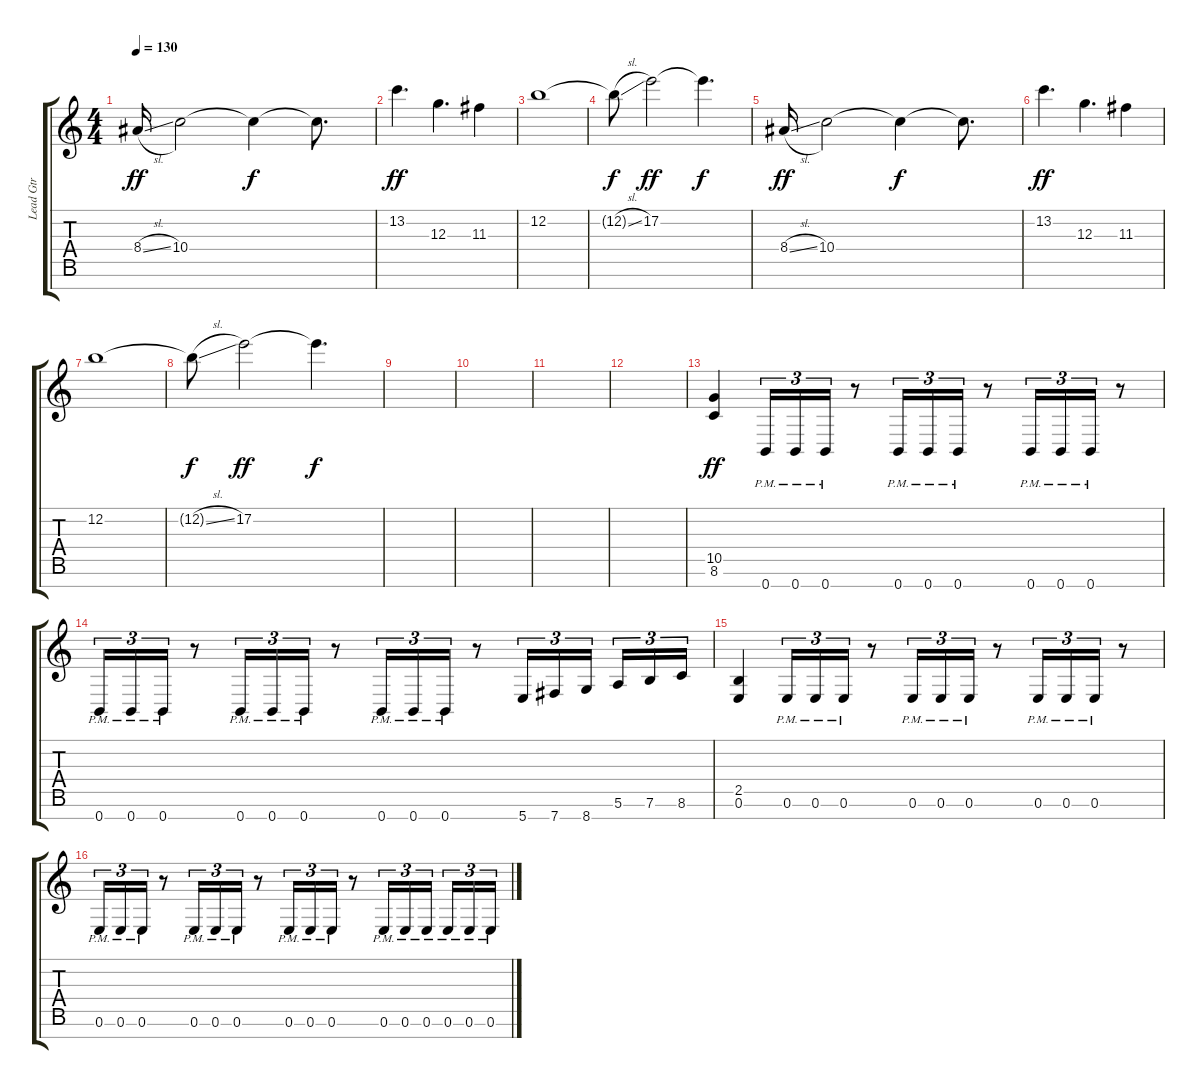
\track ("Lead Gtr" "Lead Gtr") {instrument distortionguitar}
\staff {score tabs}
\tuning (E4 B3 G3 D3 A2 E2 B1) {hide}
\ts (4 4)
\tempo 130
\clef g2
\ks c
8.4{sl}.16{dy ff} 10.4.2 10.4{t}.4{dy f} 10.4{t}.8{d} |
13.2.4{d dy ff} 12.3.4{d} 11.3.4 |
12.2.1 |
12.2{sl t}.8{dy f} 17.2.2{dy ff} 17.2{t}.4{d dy f} |
8.4{sl}.16{dy ff} 10.4.2 10.4{t}.4{dy f} 10.4{t}.8{d} |
13.2.4{d dy ff} 12.3.4{d} 11.3.4 |
12.2.1 |
12.2{sl t}.8{dy f} 17.2.2{dy ff} 17.2{t}.4{d dy f} |
|
|
|
|
(10.5 8.6).4{dy ff} 0.7{pm}.16{tu (3 2)} 0.7{pm}.16{tu (3 2)} 0.7{pm}.16{tu (3 2)} r.8 0.7{pm}.16{tu (3 2)} 0.7{pm}.16{tu (3 2)} 0.7{pm}.16{tu (3 2)} r.8 0.7{pm}.16{tu (3 2)} 0.7{pm}.16{tu (3 2)} 0.7{pm}.16{tu (3 2)} r.8 |
0.7{pm}.16{tu (3 2)} 0.7{pm}.16{tu (3 2)} 0.7{pm}.16{tu (3 2)} r.8 0.7{pm}.16{tu (3 2)} 0.7{pm}.16{tu (3 2)} 0.7{pm}.16{tu (3 2)} r.8 0.7{pm}.16{tu (3 2)} 0.7{pm}.16{tu (3 2)} 0.7{pm}.16{tu (3 2)} r.8 5.7.16{tu (3 2)} 7.7.16{tu (3 2)} 8.7.16{tu (3 2) beam splitsecondary} 5.6.16{tu (3 2)} 7.6.16{tu (3 2)} 8.6.16{tu (3 2)} |
(2.5 0.6).4 0.6{pm}.16{tu (3 2)} 0.6{pm}.16{tu (3 2)} 0.6{pm}.16{tu (3 2)} r.8 0.6{pm}.16{tu (3 2)} 0.6{pm}.16{tu (3 2)} 0.6{pm}.16{tu (3 2)} r.8 0.6{pm}.16{tu (3 2)} 0.6{pm}.16{tu (3 2)} 0.6{pm}.16{tu (3 2)} r.8 |
0.6{pm}.16{tu (3 2)} 0.6{pm}.16{tu (3 2)} 0.6{pm}.16{tu (3 2)} r.8 0.6{pm}.16{tu (3 2)} 0.6{pm}.16{tu (3 2)} 0.6{pm}.16{tu (3 2)} r.8 0.6{pm}.16{tu (3 2)} 0.6{pm}.16{tu (3 2)} 0.6{pm}.16{tu (3 2)} r.8 0.6{pm}.16{tu (3 2)} 0.6{pm}.16{tu (3 2)} 0.6{pm}.16{tu (3 2) beam splitsecondary} 0.6{pm}.16{tu (3 2)} 0.6{pm}.16{tu (3 2)} 0.6{pm}.16{tu (3 2)}
